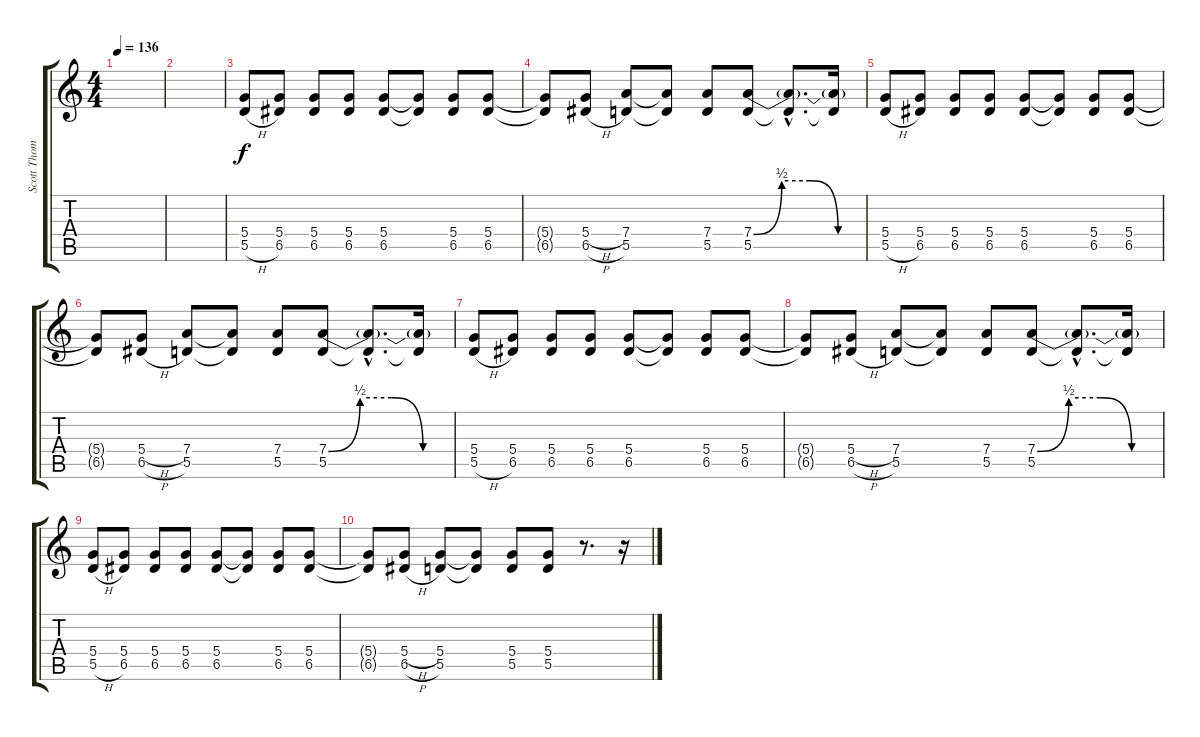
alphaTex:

\track ("Scott Thompson guitar2" "Scott Thom") {instrument distortionguitar}
\staff {score tabs}
\tuning (E4 B3 G3 D3 A2 E2) {hide}
\ts (4 4)
\tempo 136
\clef g2
\ks c
|
|
(5.4 5.5{h}).8 (5.4 6.5).8 (5.4 6.5).8 (5.4 6.5).8 (5.4 6.5).8 (5.4{t} 6.5{t}).8 (5.4 6.5).8 (5.4 6.5).8 |
(5.4{t} 6.5{t}).8 (5.4{h} 6.5{h}).8 (7.4 5.5).8 (7.4{t} 5.5{t}).8 (7.4 5.5).8 (7.4{be (custom 0 0 15 2 30 2 45 0 60 0)} 5.5).8 (7.4{hac t} 5.5{hac t}).8{d} (7.4{t} 5.5{t}).16 |
(5.4 5.5{h}).8 (5.4 6.5).8 (5.4 6.5).8 (5.4 6.5).8 (5.4 6.5).8 (5.4{t} 6.5{t}).8 (5.4 6.5).8 (5.4 6.5).8 |
(5.4{t} 6.5{t}).8 (5.4{h} 6.5{h}).8 (7.4 5.5).8 (7.4{t} 5.5{t}).8 (7.4 5.5).8 (7.4{be (custom 0 0 15 2 30 2 45 0 60 0)} 5.5).8 (7.4{hac t} 5.5{hac t}).8{d} (7.4{t} 5.5{t}).16 |
(5.4 5.5{h}).8 (5.4 6.5).8 (5.4 6.5).8 (5.4 6.5).8 (5.4 6.5).8 (5.4{t} 6.5{t}).8 (5.4 6.5).8 (5.4 6.5).8 |
(5.4{t} 6.5{t}).8 (5.4{h} 6.5{h}).8 (7.4 5.5).8 (7.4{t} 5.5{t}).8 (7.4 5.5).8 (7.4{be (custom 0 0 15 2 30 2 45 0 60 0)} 5.5).8 (7.4{hac t} 5.5{hac t}).8{d} (7.4{t} 5.5{t}).16 |
(5.4 5.5{h}).8 (5.4 6.5).8 (5.4 6.5).8 (5.4 6.5).8 (5.4 6.5).8 (5.4{t} 6.5{t}).8 (5.4 6.5).8 (5.4 6.5).8 |
(5.4{t} 6.5{t}).8 (5.4{h} 6.5{h}).8 (5.4 5.5).8 (5.4{t} 5.5{t}).8 (5.4 5.5).8 (5.4 5.5).8 r.8{d} r.16
